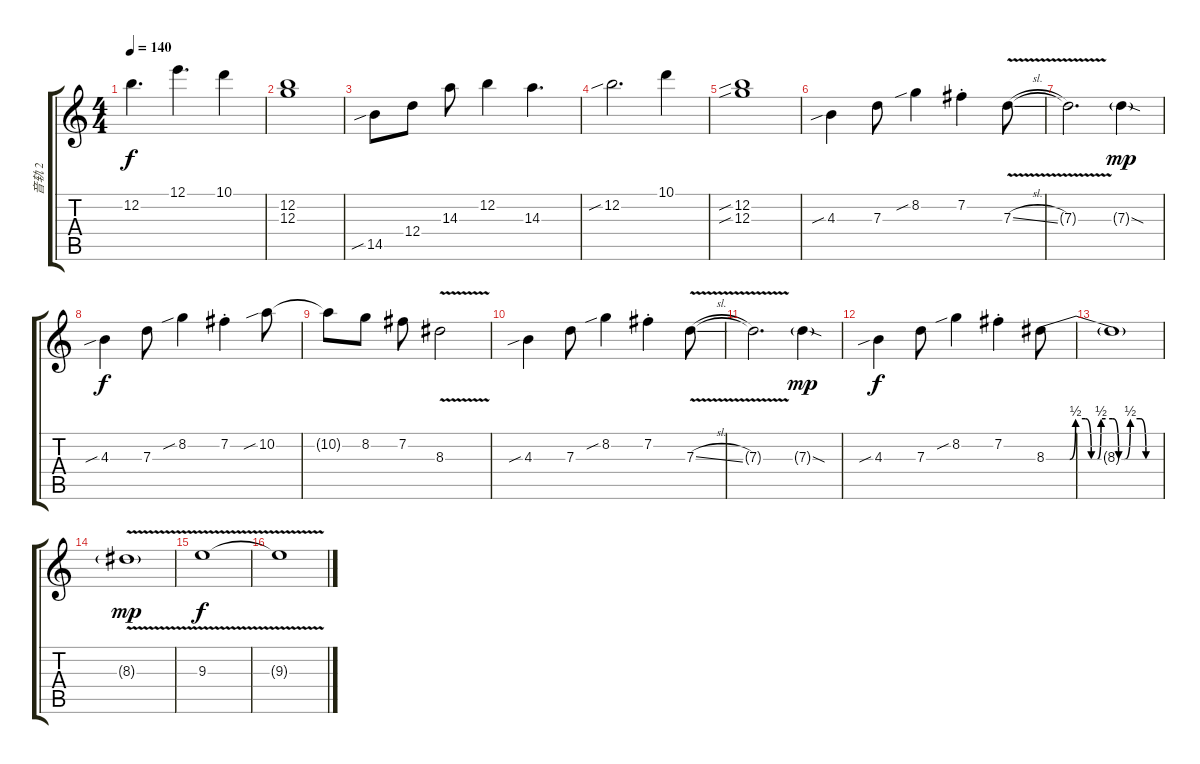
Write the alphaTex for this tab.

\track ("音轨 2" "音轨 2") {instrument overdrivenguitar}
\staff {score tabs}
\tuning (E4 B3 G3 D3 A2 E2) {hide}
\ts (4 4)
\tempo 140
\clef g2
\ks c
12.2.4{d dy f} 12.1.4{d} 10.1.4 |
(12.2 12.3).1 |
14.5{sib}.8 12.4.8 14.3.8 12.2.4 14.3.4{d} |
12.2{sib}.2{d} 10.1.4 |
(12.2{sib} 12.3{sib}).1 |
4.3{sib}.4 7.3.8 8.2{sib}.4 7.2{st}.4 7.3{v sl}.8 |
7.3{t}.2{d} 7.3{sod g}.4{dy mp} |
4.3{sib}.4{dy f} 7.3.8 8.2{sib}.4 7.2{st}.4 10.2{sib}.8 |
10.2{t}.8 8.2.8 7.2.8 8.3{v}.2 |
4.3{sib}.4 7.3.8 8.2{sib}.4 7.2{st}.4 7.3{v sl}.8 |
7.3{t}.2{d} 7.3{sod g}.4{dy mp} |
4.3{sib}.4{dy f} 7.3.8 8.2{sib}.4 7.2{st}.4 8.3{be (custom 0 0 5 0 12 0 15 2 20 2 23 0 26 0 28 2 34 2 37 0 40 0 43 2 48 2 51 0 60 0)}.8 |
8.3{t}.1 |
8.3{v g}.1{dy mp} |
9.3{v}.1{dy f} |
9.3{t}.1
